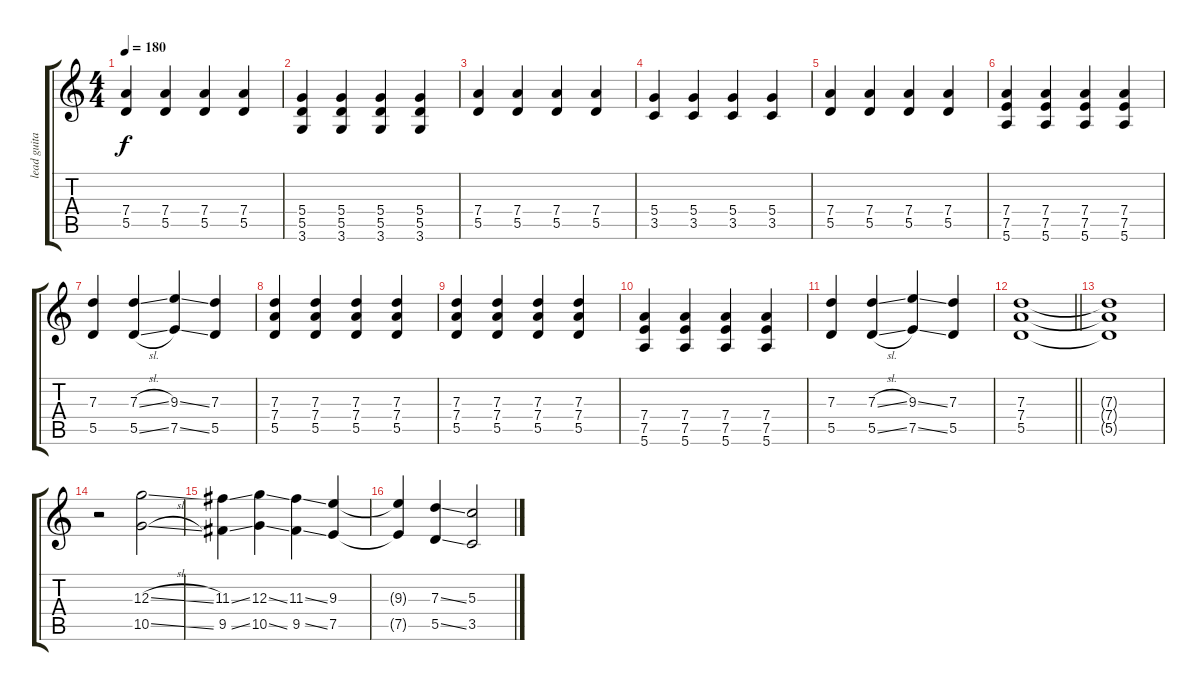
\track ("lead guitar" "lead guita") {instrument distortionguitar}
\staff {score tabs}
\tuning (E4 B3 G3 D3 A2 E2) {hide}
\ts (4 4)
\tempo 180
\clef g2
\ks c
(7.4 5.5).4{dy f} (7.4 5.5).4 (7.4 5.5).4 (7.4 5.5).4 |
(5.4 5.5 3.6).4 (5.4 5.5 3.6).4 (5.4 5.5 3.6).4 (5.4 5.5 3.6).4 |
(7.4 5.5).4 (7.4 5.5).4 (7.4 5.5).4 (7.4 5.5).4 |
(5.4 3.5).4 (5.4 3.5).4 (5.4 3.5).4 (5.4 3.5).4 |
(7.4 5.5).4 (7.4 5.5).4 (7.4 5.5).4 (7.4 5.5).4 |
(7.4 7.5 5.6).4 (7.4 7.5 5.6).4 (7.4 7.5 5.6).4 (7.4 7.5 5.6).4 |
(7.3 5.5).4 (7.3{sl} 5.5{sl}).4 (9.3{ss} 7.5{ss}).4 (7.3 5.5).4 |
(7.3 7.4 5.5).4 (7.3 7.4 5.5).4 (7.3 7.4 5.5).4 (7.3 7.4 5.5).4 |
(7.3 7.4 5.5).4 (7.3 7.4 5.5).4 (7.3 7.4 5.5).4 (7.3 7.4 5.5).4 |
(7.4 7.5 5.6).4 (7.4 7.5 5.6).4 (7.4 7.5 5.6).4 (7.4 7.5 5.6).4 |
(7.3 5.5).4 (7.3{sl} 5.5{sl}).4 (9.3{ss} 7.5{ss}).4 (7.3 5.5).4 |
\barLineRight lightlight
(7.3 7.4 5.5).1 |
(7.3{t} 7.4{t} 5.5{t}).1 |
r.2 (12.3{sl} 10.5{sl}).2 |
(11.3{ss} 9.5{ss}).4 (12.3{ss} 10.5{ss}).4 (11.3{ss} 9.5{ss}).4 (9.3 7.5).4 |
(9.3{t} 7.5{t}).4 (7.3{ss} 5.5{ss}).4 (5.3 3.5).2
